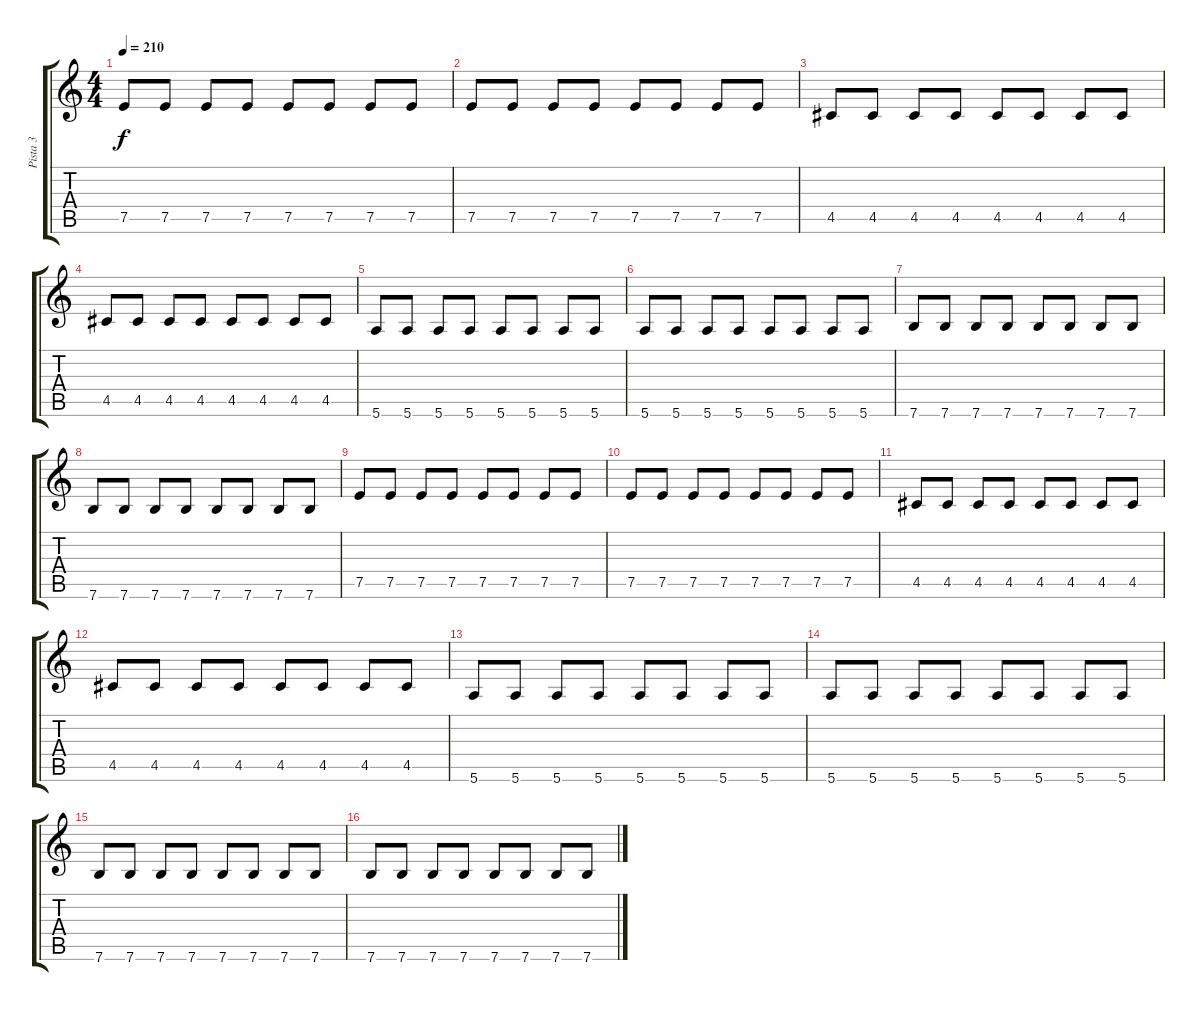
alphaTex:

\track ("Pista 3" "Pista 3") {instrument electricbassfinger}
\staff {score tabs}
\tuning (E4 B3 G3 D3 A2 E2) {hide}
\ts (4 4)
\tempo 210
\clef g2
\ks c
7.5.8{dy f} 7.5.8 7.5.8 7.5.8 7.5.8 7.5.8 7.5.8 7.5.8 |
7.5.8 7.5.8 7.5.8 7.5.8 7.5.8 7.5.8 7.5.8 7.5.8 |
4.5.8 4.5.8 4.5.8 4.5.8 4.5.8 4.5.8 4.5.8 4.5.8 |
4.5.8 4.5.8 4.5.8 4.5.8 4.5.8 4.5.8 4.5.8 4.5.8 |
5.6.8 5.6.8 5.6.8 5.6.8 5.6.8 5.6.8 5.6.8 5.6.8 |
5.6.8 5.6.8 5.6.8 5.6.8 5.6.8 5.6.8 5.6.8 5.6.8 |
7.6.8 7.6.8 7.6.8 7.6.8 7.6.8 7.6.8 7.6.8 7.6.8 |
7.6.8 7.6.8 7.6.8 7.6.8 7.6.8 7.6.8 7.6.8 7.6.8 |
7.5.8 7.5.8 7.5.8 7.5.8 7.5.8 7.5.8 7.5.8 7.5.8 |
7.5.8 7.5.8 7.5.8 7.5.8 7.5.8 7.5.8 7.5.8 7.5.8 |
4.5.8 4.5.8 4.5.8 4.5.8 4.5.8 4.5.8 4.5.8 4.5.8 |
4.5.8 4.5.8 4.5.8 4.5.8 4.5.8 4.5.8 4.5.8 4.5.8 |
5.6.8 5.6.8 5.6.8 5.6.8 5.6.8 5.6.8 5.6.8 5.6.8 |
5.6.8 5.6.8 5.6.8 5.6.8 5.6.8 5.6.8 5.6.8 5.6.8 |
7.6.8 7.6.8 7.6.8 7.6.8 7.6.8 7.6.8 7.6.8 7.6.8 |
7.6.8 7.6.8 7.6.8 7.6.8 7.6.8 7.6.8 7.6.8 7.6.8
